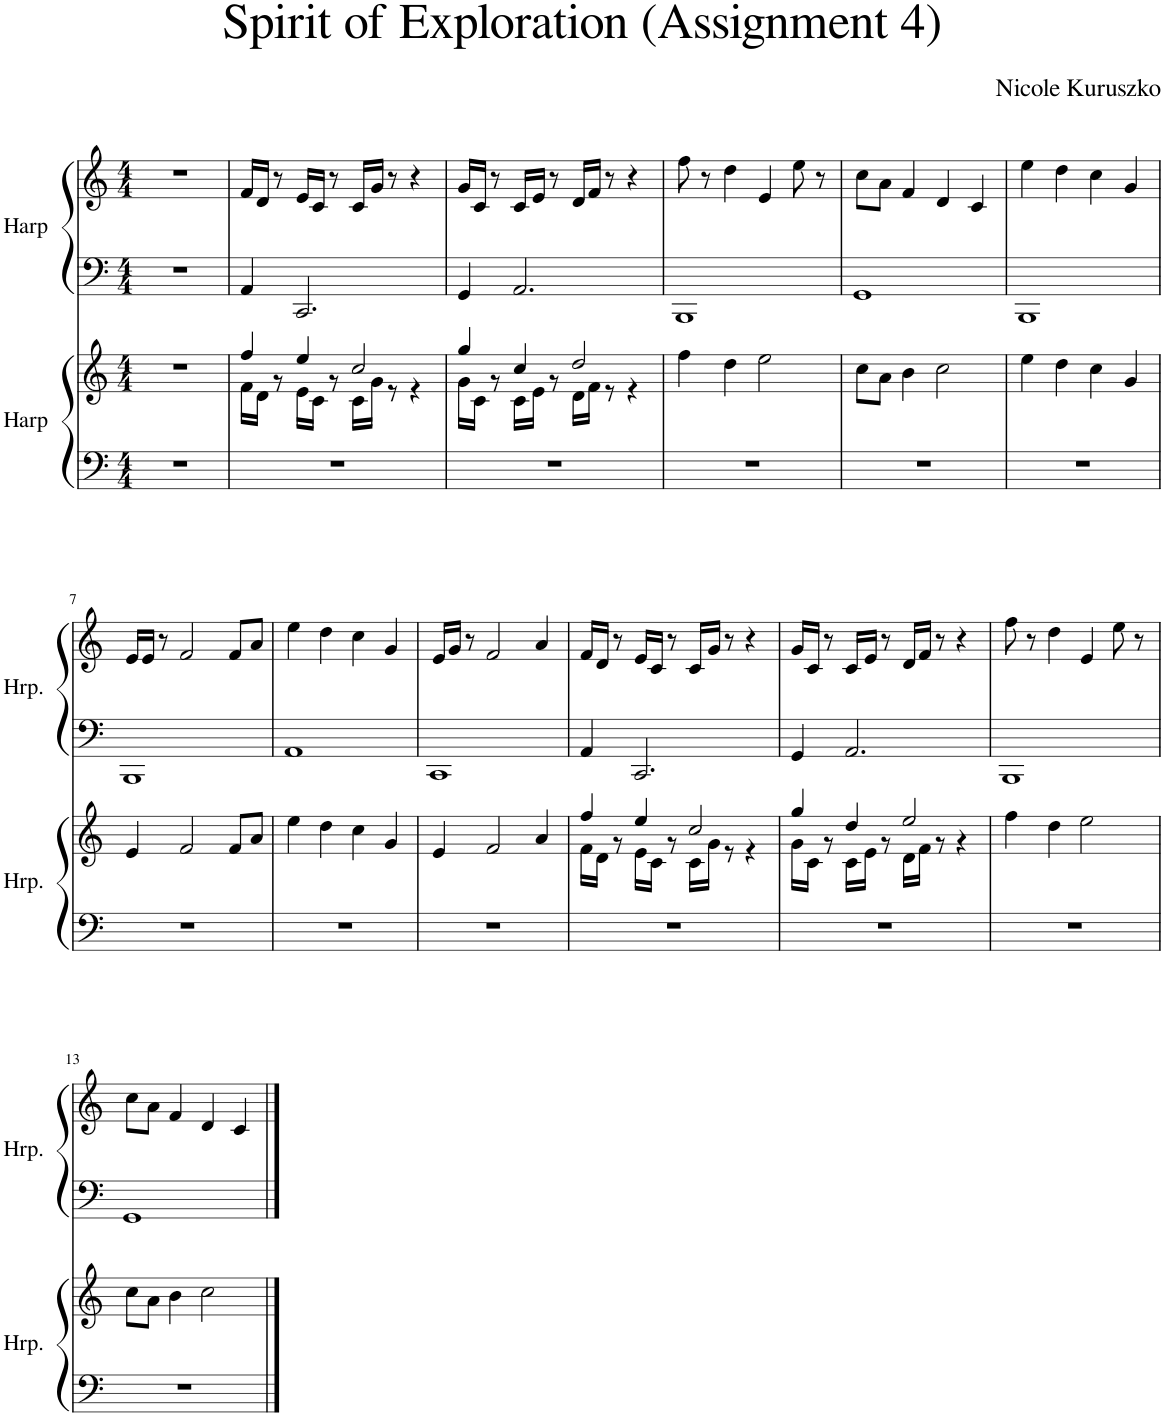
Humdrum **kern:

**kern	**kern	**kern	**kern
*part2	*part2	*part1	*part1
*staff4	*staff3	*staff2	*staff1
*I"Harp	*	*I"Harp	*
*I'Hrp.	*	*I'Hrp.	*
*clefF4	*clefG2	*clefF4	*clefG2
*k[]	*k[]	*k[]	*k[]
*M4/4	*M4/4	*M4/4	*M4/4
=1	=1	=1	=1
1r	1r	1r	1r
=2	=2	=2	=2
*	*^	*	*
1r	4ff/	16f\LL	4AA/	16f/LL
.	.	16d\JJ	.	16d/JJ
.	.	8r	.	8r
.	4ee/	16e\LL	2.CC/	16e/LL
.	.	16c\JJ	.	16c/JJ
.	.	8r	.	8r
.	2cc/	16c\LL	.	16c/LL
.	.	16g\JJ	.	16g/JJ
.	.	8r	.	8r
.	.	4r	.	4r
=3	=3	=3	=3	=3
1r	4gg/	16g\LL	4GG/	16g/LL
.	.	16c\JJ	.	16c/JJ
.	.	8r	.	8r
.	4cc/	16c\LL	2.AA/	16c/LL
.	.	16e\JJ	.	16e/JJ
.	.	8r	.	8r
.	2dd/	16d\LL	.	16d/LL
.	.	16f\JJ	.	16f/JJ
.	.	8r	.	8r
.	.	4r	.	4r
*	*v	*v	*	*
=4	=4	=4	=4
1r	4ff\	1BBB	8ff\
.	.	.	8r
.	4dd\	.	4dd\
.	2ee\	.	4e/
.	.	.	8ee\
.	.	.	8r
=5	=5	=5	=5
1r	8cc\L	1GG	8cc\L
.	8a\J	.	8a\J
.	4b\	.	4f/
.	2cc\	.	4d/
.	.	.	4c/
=6	=6	=6	=6
1r	4ee\	1BBB	4ee\
.	4dd\	.	4dd\
.	4cc\	.	4cc\
.	4g/	.	4g/
!!LO:LB:g=z
=7	=7	=7	=7
1r	4e/	1BBB	16e/LL
.	.	.	16e/JJ
.	.	.	8r
.	2f/	.	2f/
.	8f/L	.	8f/L
.	8a/J	.	8a/J
=8	=8	=8	=8
1r	4ee\	1AA	4ee\
.	4dd\	.	4dd\
.	4cc\	.	4cc\
.	4g/	.	4g/
=9	=9	=9	=9
1r	4e/	1CC	16e/LL
.	.	.	16g/JJ
.	.	.	8r
.	2f/	.	2f/
.	4a/	.	4a/
=10	=10	=10	=10
*	*^	*	*
1r	4ff/	16f\LL	4AA/	16f/LL
.	.	16d\JJ	.	16d/JJ
.	.	8r	.	8r
.	4ee/	16e\LL	2.CC/	16e/LL
.	.	16c\JJ	.	16c/JJ
.	.	8r	.	8r
.	2cc/	16c\LL	.	16c/LL
.	.	16g\JJ	.	16g/JJ
.	.	8r	.	8r
.	.	4r	.	4r
=11	=11	=11	=11	=11
1r	4gg/	16g\LL	4GG/	16g/LL
.	.	16c\JJ	.	16c/JJ
.	.	8r	.	8r
.	4dd/	16c\LL	2.AA/	16c/LL
.	.	16e\JJ	.	16e/JJ
.	.	8r	.	8r
.	2ee/	16d\LL	.	16d/LL
.	.	16f\JJ	.	16f/JJ
.	.	8r	.	8r
.	.	4r	.	4r
*	*v	*v	*	*
=12	=12	=12	=12
1r	4ff\	1BBB	8ff\
.	.	.	8r
.	4dd\	.	4dd\
.	2ee\	.	4e/
.	.	.	8ee\
.	.	.	8r
!!LO:LB:g=z
=13	=13	=13	=13
1r	8cc\L	1GG	8cc\L
.	8a\J	.	8a\J
.	4b\	.	4f/
.	2cc\	.	4d/
.	.	.	4c/
==	==	==	==
*-	*-	*-	*-
